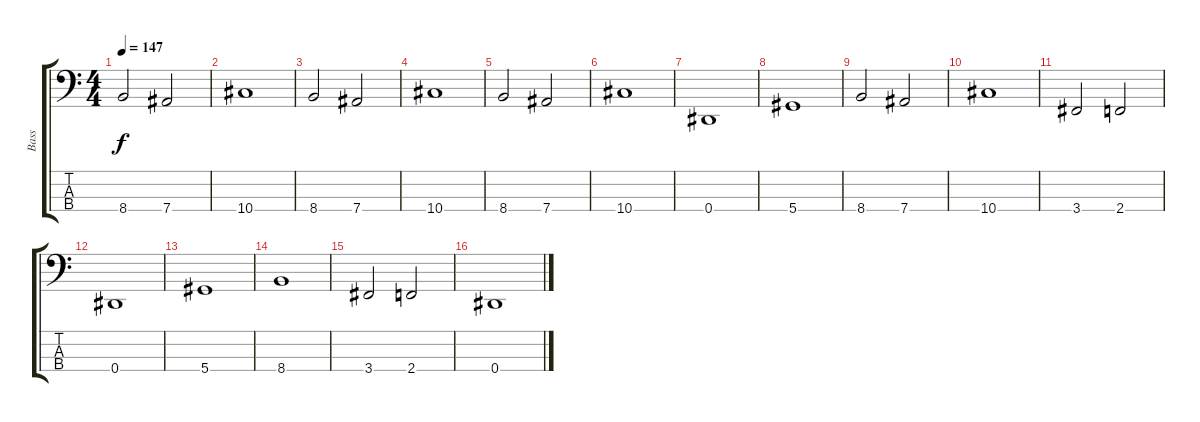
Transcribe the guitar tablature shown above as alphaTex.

\track ("Bass" "Bass") {instrument electricbasspick}
\staff {score tabs}
\tuning (Gb2 Db2 Ab1 Eb1) {hide}
\ts (4 4)
\tempo 147
\clef f4
\ks c
8.4.2{dy f} 7.4.2 |
10.4.1 |
8.4.2 7.4.2 |
10.4.1 |
8.4.2 7.4.2 |
10.4.1 |
0.4.1 |
5.4.1 |
8.4.2 7.4.2 |
10.4.1 |
3.4.2 2.4.2 |
0.4.1 |
5.4.1 |
8.4.1 |
3.4.2 2.4.2 |
0.4.1
